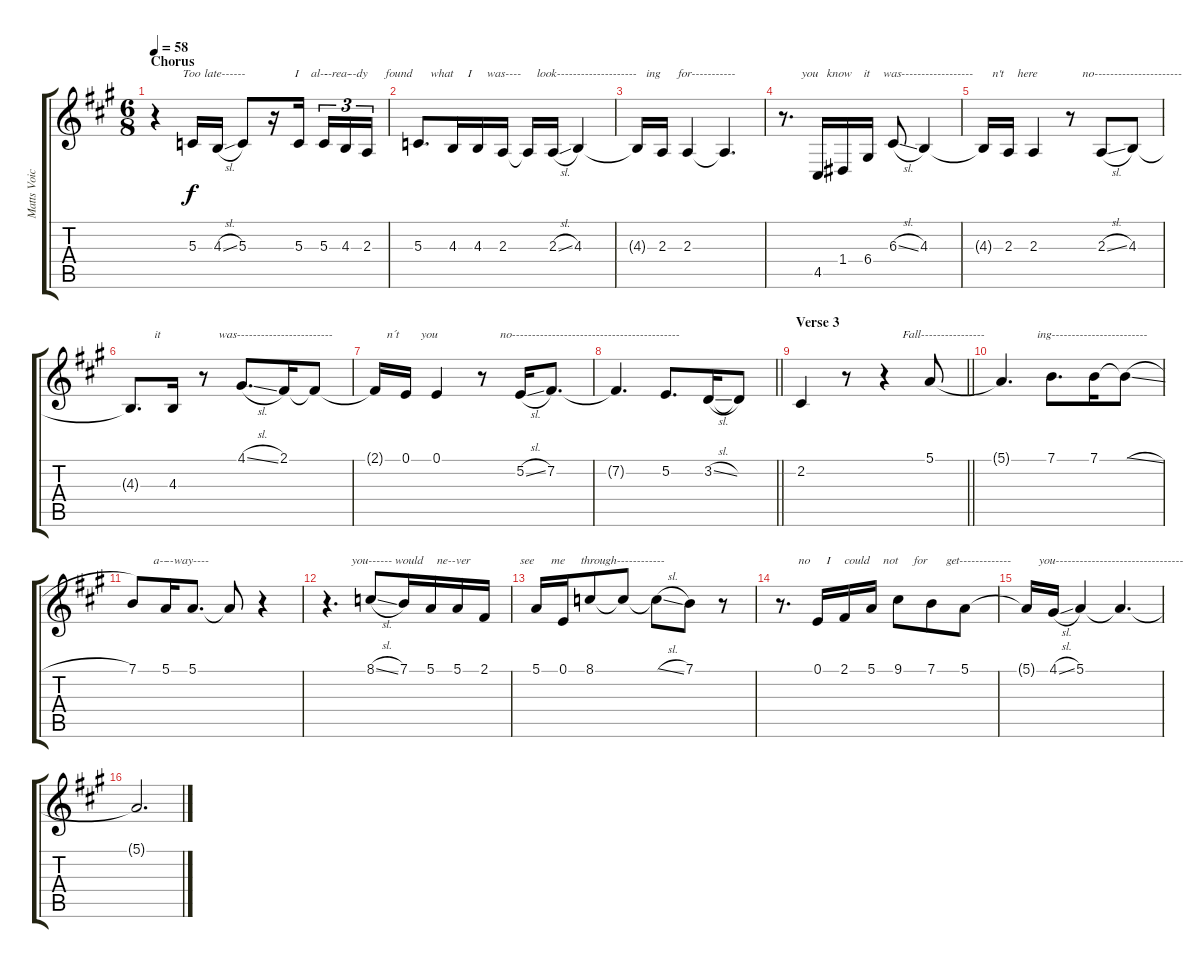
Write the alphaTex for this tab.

\track ("Matts Voice" "Matts Voic") {mute instrument voiceoohs}
\staff {score tabs}
\tuning (E4 B3 G3 D3 A2 E2) {hide}
\ts (6 8)
\section ("" "Chorus")
\tempo 58
\clef g2
\ks a
r.4{txt "         Too" dy f} 5.3.16{txt "    late------"} 4.3{sl}.16 5.3.8 r.16{txt "       I"} 5.3.16{txt "    al--" beam splitsecondary} 5.3.16{tu (3 2) txt "--rea-"} 4.3.16{tu (3 2) txt " --dy"} 2.3.16{tu (3 2) txt "      found"} |
5.3.8{d txt "    what"} 4.3.16{txt "     I"} 4.3.16{txt "   was----"} 2.3.16 2.3{t}.16{txt "   look--------------------"} 2.3{sl}.16 4.3.4 |
4.3{t}.16{txt "   ing"} 2.3.16{txt "     for-----------"} 2.3.4 2.3{t}.4{d} |
r.8{d txt "      you"} 4.5.16{txt "   know"} 1.4.16{txt "       it"} 6.4.16{txt "     was------------------"} 6.3{sl}.8 4.3.4 |
4.3{t}.16{txt "   n't"} 2.3.16{txt "   here"} 2.3.4 r.8{txt "    no----------------------"} 2.3{sl}.8 4.3.8 |
4.3{t}.8{d txt "        it"} 4.3.16 r.8{txt "     was------------------------"} 4.1{sl}.8{d} 2.1.16 2.1{t}.8 |
2.1{t}.16{txt "    n´t"} 0.1.16{txt "     you"} 0.1.4 r.8{txt "      no------------------------------------------"} 5.2{sl}.16 7.2.8{d} |
\barLineRight lightlight
7.2{t}.4{d} 5.2.8{d} 3.2{sl}.16 3.2{t}.8 |
\section ("" "Verse 3")
\barLineRight lightlight
2.2.4 r.8 r.4{txt "      Fall----------------"} 5.1.8 |
\section ("" "")
5.1{t}.4{d txt "            ing------------------------"} 7.1.8{d} 7.1.16 7.1{sl t}.8 |
7.1.8{txt "       a--"} 5.1.16{txt "--way----"} 5.1.8{d} 5.1{t}.8 r.4 |
r.4{d txt "        you------"} 8.1{sl}.8{txt "        would"} 7.1.16{txt "           ne--ver"} 5.1.16 5.1.16 2.1.16{txt "            see"} |
5.1.16{txt "     me"} 0.1.16{txt "      through------------"} 8.1.8 8.1{t}.8 8.1{sl t}.8 7.1.8 r.8 |
r.8{d txt "      no"} 0.1.16{txt "   I"} 2.1.16{txt "could"} 5.1.16{txt "    not"} 9.1.8{txt "     for"} 7.1.8{txt "     get-------------"} 5.1.8 |
5.1{t}.16{txt "    you--------------------------------"} 4.1{sl}.16 5.1.4 5.1{t}.4{d} |
5.1{t}.2{d}
